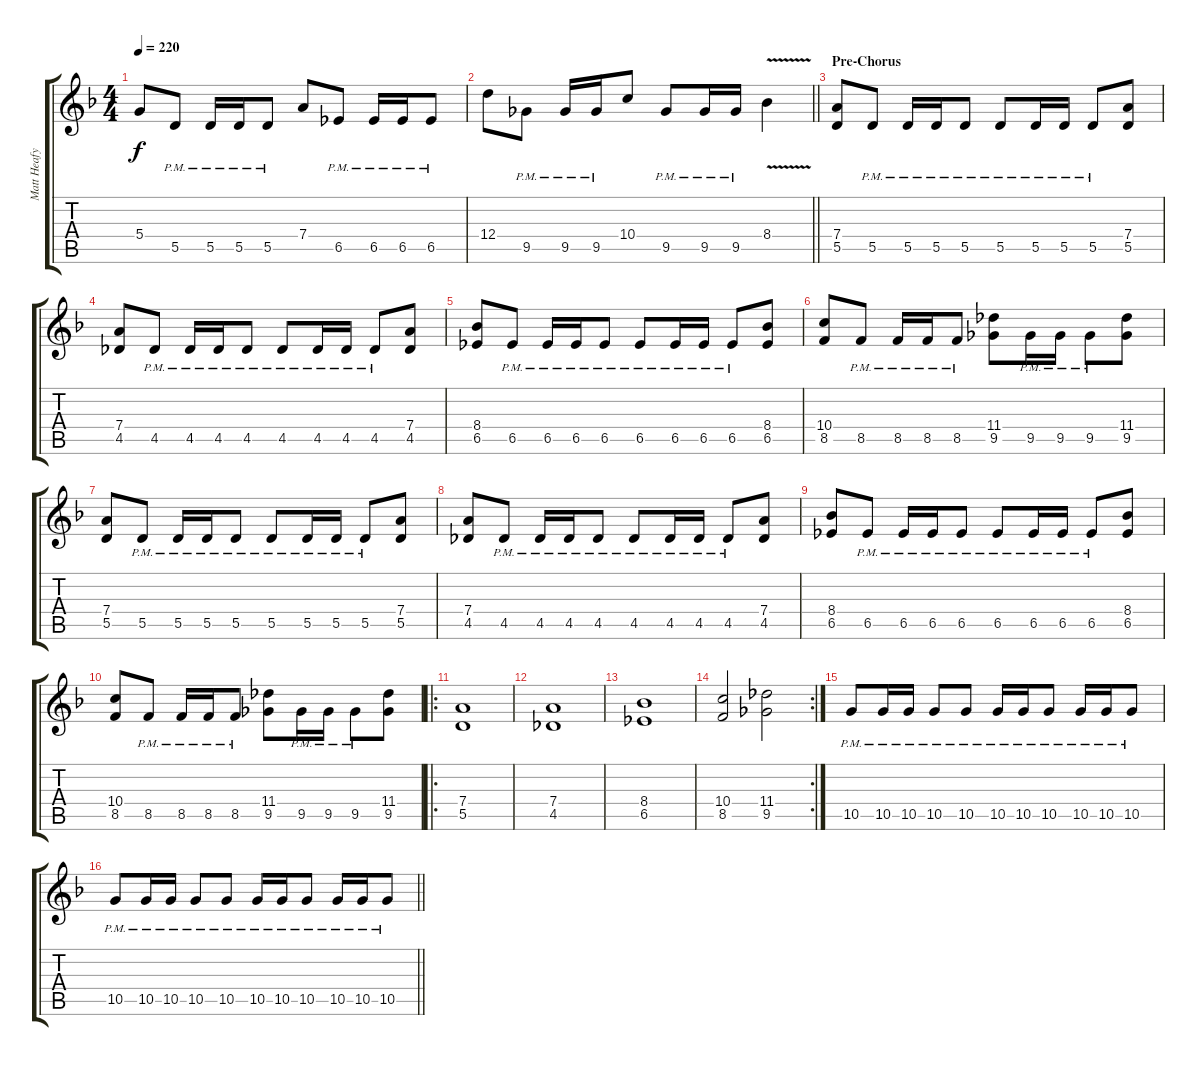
\track ("Matt Heafy" "Matt Heafy") {instrument distortionguitar}
\staff {score tabs}
\tuning (E4 B3 G3 D3 A2 D2) {hide}
\ts (4 4)
\tempo 220
\clef g2
\ks dminor
5.4.8{dy f} 5.5{pm}.8 5.5{pm}.16 5.5{pm}.16 5.5{pm}.8 7.4.8 6.5{pm}.8 6.5{pm}.16 6.5{pm}.16 6.5{pm}.8 |
\barLineRight lightlight
12.4.8 9.5{pm}.8 9.5{pm}.16 9.5{pm}.16 10.4.8 9.5{pm}.8 9.5{pm}.16 9.5{pm}.16 8.4{v}.4 |
\section ("" "Pre-Chorus")
(7.4 5.5).8 5.5{pm}.8 5.5{pm}.16 5.5{pm}.16 5.5{pm}.8 5.5{pm}.8 5.5{pm}.16 5.5{pm}.16 5.5{pm}.8 (7.4 5.5).8 |
(7.4 4.5).8 4.5{pm}.8 4.5{pm}.16 4.5{pm}.16 4.5{pm}.8 4.5{pm}.8 4.5{pm}.16 4.5{pm}.16 4.5{pm}.8 (7.4 4.5).8 |
(8.4 6.5).8 6.5{pm}.8 6.5{pm}.16 6.5{pm}.16 6.5{pm}.8 6.5{pm}.8 6.5{pm}.16 6.5{pm}.16 6.5{pm}.8 (8.4 6.5).8 |
(10.4 8.5).8 8.5{pm}.8 8.5{pm}.16 8.5{pm}.16 8.5{pm}.8 (11.4 9.5).8 9.5{pm}.16 9.5{pm}.16 9.5{pm}.8 (11.4 9.5).8 |
(7.4 5.5).8 5.5{pm}.8 5.5{pm}.16 5.5{pm}.16 5.5{pm}.8 5.5{pm}.8 5.5{pm}.16 5.5{pm}.16 5.5{pm}.8 (7.4 5.5).8 |
(7.4 4.5).8 4.5{pm}.8 4.5{pm}.16 4.5{pm}.16 4.5{pm}.8 4.5{pm}.8 4.5{pm}.16 4.5{pm}.16 4.5{pm}.8 (7.4 4.5).8 |
(8.4 6.5).8 6.5{pm}.8 6.5{pm}.16 6.5{pm}.16 6.5{pm}.8 6.5{pm}.8 6.5{pm}.16 6.5{pm}.16 6.5{pm}.8 (8.4 6.5).8 |
(10.4 8.5).8 8.5{pm}.8 8.5{pm}.16 8.5{pm}.16 8.5{pm}.8 (11.4 9.5).8 9.5{pm}.16 9.5{pm}.16 9.5{pm}.8 (11.4 9.5).8 |
\ro
(7.4 5.5).1 |
(7.4 4.5).1 |
(8.4 6.5).1 |
\rc 2
(10.4 8.5).2 (11.4 9.5).2 |
10.5{pm}.8 10.5{pm}.16 10.5{pm}.16 10.5{pm}.8 10.5{pm}.8 10.5{pm}.16 10.5{pm}.16 10.5{pm}.8 10.5{pm}.16 10.5{pm}.16 10.5{pm}.8 |
\barLineRight lightlight
10.5{pm}.8 10.5{pm}.16 10.5{pm}.16 10.5{pm}.8 10.5{pm}.8 10.5{pm}.16 10.5{pm}.16 10.5{pm}.8 10.5{pm}.16 10.5{pm}.16 10.5{pm}.8
